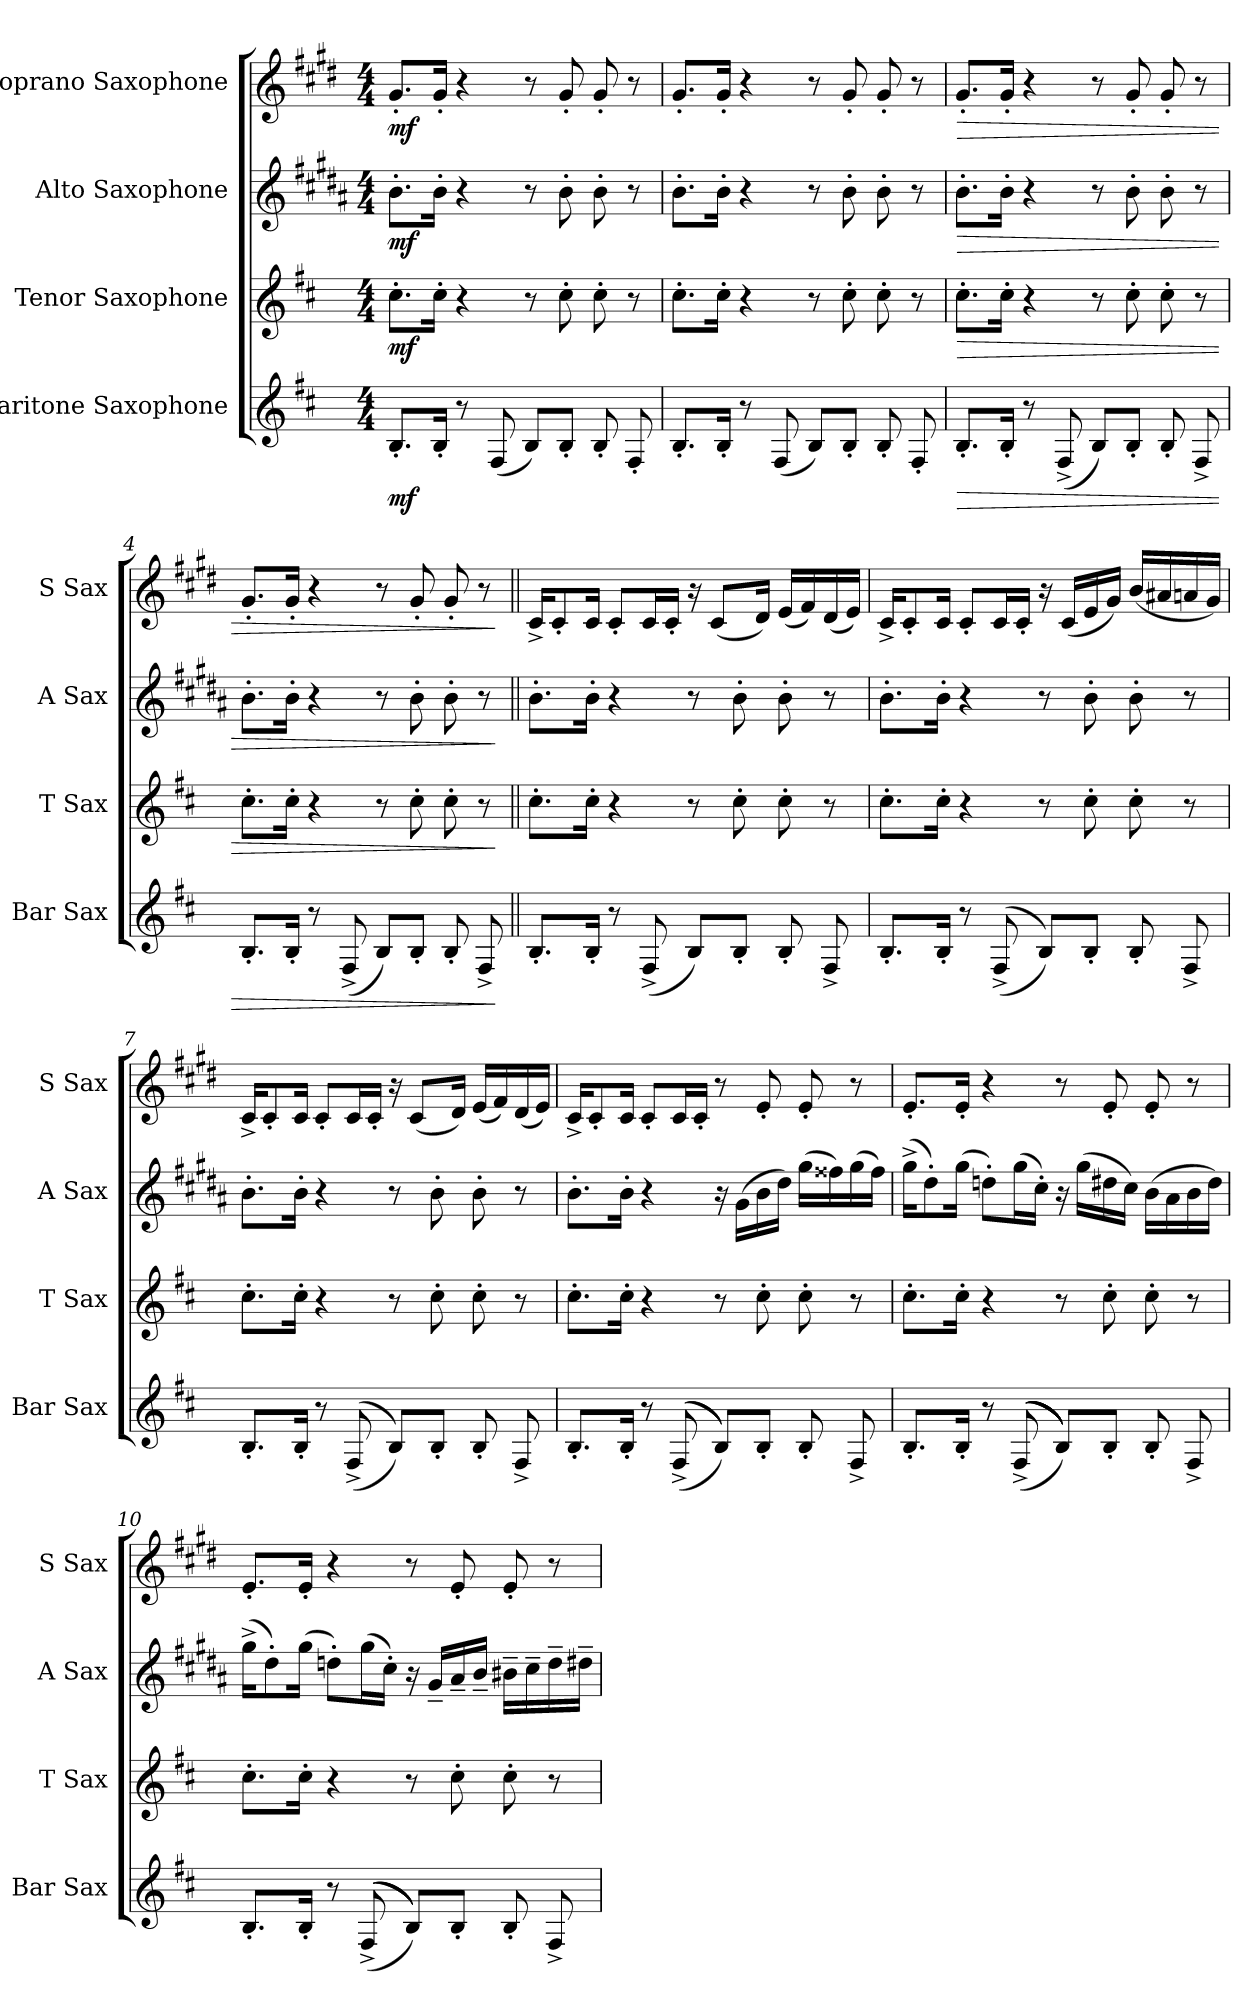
**kern	**dynam	**kern	**dynam	**kern	**dynam	**kern	**dynam
*part4	*part4	*part3	*part3	*part2	*part2	*part1	*part1
*staff4	*staff4	*staff3	*staff3	*staff2	*staff2	*staff1	*staff1
*I"Baritone Saxophone	*	*I"Tenor Saxophone	*	*I"Alto Saxophone	*	*I"Soprano Saxophone	*
*I'Bar Sax	*	*I'T Sax	*	*I'A Sax	*	*I'S Sax	*
*clefG2	*	*clefG2	*	*clefG2	*	*clefG2	*
*ITrd12c21	*	*ITrd8c14	*	*ITrd5c9	*	*ITrd1c2	*
*k[f#c#]	*	*k[f#c#]	*	*k[f#c#]	*	*k[f#c#]	*
*M4/4	*	*M4/4	*	*M4/4	*	*M4/4	*
*MM100	*	*MM100	*	*MM100	*	*MM100	*
=1	=1	=1	=1	=1	=1	=1	=1
!	!LO:DY:b	!	!LO:DY:b	!	!LO:DY:b	!	!LO:DY:b
8.BB'/L	mf	8.c#'\L	mf	8.d'\L	mf	8.f#'/L	mf
16BB'/Jk	.	16c#'\Jk	.	16d'\Jk	.	16f#'/Jk	.
8r	.	4r	.	4r	.	4r	.
(<8FF#/	.	.	.	.	.	.	.
8BB/L)	.	8r	.	8r	.	8r	.
8BB'/J	.	8c#'\	.	8d'\	.	8f#'/	.
8BB'/	.	8c#'\	.	8d'\	.	8f#'/	.
8FF#'/	.	8r	.	8r	.	8r	.
=2	=2	=2	=2	=2	=2	=2	=2
8.BB'/L	.	8.c#'\L	.	8.d'\L	.	8.f#'/L	.
16BB'/Jk	.	16c#'\Jk	.	16d'\Jk	.	16f#'/Jk	.
8r	.	4r	.	4r	.	4r	.
(<8FF#/	.	.	.	.	.	.	.
8BB/L)	.	8r	.	8r	.	8r	.
8BB'/J	.	8c#'\	.	8d'\	.	8f#'/	.
8BB'/	.	8c#'\	.	8d'\	.	8f#'/	.
8FF#'/	.	8r	.	8r	.	8r	.
=3	=3	=3	=3	=3	=3	=3	=3
!	!LO:HP:b	!	!LO:HP:b	!	!LO:HP:b	!	!LO:HP:b
8.BB'/L	>	8.c#'\L	>	8.d'\L	>	8.f#'/L	>
16BB'/Jk	.	16c#'\Jk	.	16d'\Jk	.	16f#'/Jk	.
8r	.	4r	.	4r	.	4r	.
(<8FF#^/	.	.	.	.	.	.	.
8BB/L)	.	8r	.	8r	.	8r	.
8BB'/J	.	8c#'\	.	8d'\	.	8f#'/	.
8BB'/	.	8c#'\	.	8d'\	.	8f#'/	.
8FF#^/	.	8r	.	8r	.	8r	.
=4	=4	=4	=4	=4	=4	=4	=4
8.BB'/L	.	8.c#'\L	.	8.d'\L	.	8.f#'/L	.
16BB'/Jk	.	16c#'\Jk	.	16d'\Jk	.	16f#'/Jk	.
8r	.	4r	.	4r	.	4r	.
(<8FF#^/	.	.	.	.	.	.	.
8BB/L)	.	8r	.	8r	.	8r	.
8BB'/J	.	8c#'\	.	8d'\	.	8f#'/	.
8BB'/	.	8c#'\	.	8d'\	.	8f#'/	.
8FF#^/	.	8r	.	8r	.	8r	.
.	]	.	]	.	]	.	]
!!LO:LB:g=z
=5||	=5||	=5||	=5||	=5||	=5||	=5||	=5||
8.BB'/L	.	8.c#'\L	.	8.d'\L	.	16B^/KL	.
.	.	.	.	.	.	8B'/	.
16BB'/Jk	.	16c#'\Jk	.	16d'\Jk	.	16B/Jk	.
8r	.	4r	.	4r	.	8B'/L	.
(<8FF#^/	.	.	.	.	.	16B/L	.
.	.	.	.	.	.	16B'/JJ	.
8BB/L)	.	8r	.	8r	.	16r	.
.	.	.	.	.	.	(<8B/L	.
8BB'/J	.	8c#'\	.	8d'\	.	.	.
.	.	.	.	.	.	16c#/Jk)	.
8BB'/	.	8c#'\	.	8d'\	.	(<16d/LL	.
.	.	.	.	.	.	16e/)	.
8FF#^/	.	8r	.	8r	.	(<16c#/	.
.	.	.	.	.	.	16d/JJ)	.
=6	=6	=6	=6	=6	=6	=6	=6
8.BB'/L	.	8.c#'\L	.	8.d'\L	.	16B^/KL	.
.	.	.	.	.	.	8B'/	.
16BB'/Jk	.	16c#'\Jk	.	16d'\Jk	.	16B/Jk	.
8r	.	4r	.	4r	.	8B'/L	.
(<(<8FF#^/	.	.	.	.	.	16B/L	.
.	.	.	.	.	.	16B'/JJ	.
8BB/L))	.	8r	.	8r	.	16r	.
.	.	.	.	.	.	(<16B/LL	.
8BB'/J	.	8c#'\	.	8d'\	.	16d/	.
.	.	.	.	.	.	16f#/JJ)	.
8BB'/	.	8c#'\	.	8d'\	.	(<16a/LL	.
.	.	.	.	.	.	16g#X/	.
8FF#^/	.	8r	.	8r	.	16gn/	.
.	.	.	.	.	.	16f#/JJ)	.
=7	=7	=7	=7	=7	=7	=7	=7
8.BB'/L	.	8.c#'\L	.	8.d'\L	.	16B^/KL	.
.	.	.	.	.	.	8B'/	.
16BB'/Jk	.	16c#'\Jk	.	16d'\Jk	.	16B/Jk	.
8r	.	4r	.	4r	.	8B'/L	.
(<(<8FF#^/	.	.	.	.	.	16B/L	.
.	.	.	.	.	.	16B'/JJ	.
8BB/L))	.	8r	.	8r	.	16r	.
.	.	.	.	.	.	(<8B/L	.
8BB'/J	.	8c#'\	.	8d'\	.	.	.
.	.	.	.	.	.	16c#/Jk)	.
8BB'/	.	8c#'\	.	8d'\	.	(<16d/LL	.
.	.	.	.	.	.	16e/)	.
8FF#^/	.	8r	.	8r	.	(<16c#/	.
.	.	.	.	.	.	16d/JJ)	.
!!LO:LB:g=z
=8	=8	=8	=8	=8	=8	=8	=8
8.BB'/L	.	8.c#'\L	.	8.d'\L	.	16B^/KL	.
.	.	.	.	.	.	8B'/	.
16BB'/Jk	.	16c#'\Jk	.	16d'\Jk	.	16B/Jk	.
8r	.	4r	.	4r	.	8B'/L	.
(<(<(<8FF#^/	.	.	.	.	.	16B/L	.
.	.	.	.	.	.	16B'/JJ	.
8BB/L)))	.	8r	.	16r	.	8r	.
.	.	.	.	(>16B\LL	.	.	.
8BB'/J	.	8c#'\	.	16d\	.	8d'/	.
.	.	.	.	16f#\JJ)	.	.	.
8BB'/	.	8c#'\	.	(>16b\LL	.	8d'/	.
.	.	.	.	16a#X\)	.	.	.
8FF#^/	.	8r	.	(>16b\	.	8r	.
.	.	.	.	16a#\JJ)	.	.	.
=9	=9	=9	=9	=9	=9	=9	=9
8.BB'/L	.	8.c#'\L	.	(>16b^\KL	.	8.d'/L	.
.	.	.	.	8f#'\)	.	.	.
16BB'/Jk	.	16c#'\Jk	.	(>16b\Jk	.	16d'/Jk	.
8r	.	4r	.	8fn'\L)	.	4r	.
(<(<(<(<(<8FF#^/	.	.	.	(>16b\L	.	.	.
.	.	.	.	16e'\JJ)	.	.	.
8BB/L)))))	.	8r	.	16r	.	8r	.
.	.	.	.	(>16b\LL	.	.	.
8BB'/J	.	8c#'\	.	16f#X\	.	8d'/	.
.	.	.	.	16e\JJ)	.	.	.
8BB'/	.	8c#'\	.	(>16d\LL	.	8d'/	.
.	.	.	.	16c#\	.	.	.
8FF#^/	.	8r	.	16d\	.	8r	.
.	.	.	.	16f#\JJ)	.	.	.
!!LO:PB:g=z
=10	=10	=10	=10	=10	=10	=10	=10
8.BB'/L	.	8.c#'\L	.	(>16b^\KL	.	8.d'/L	.
.	.	.	.	8f#'\)	.	.	.
16BB'/Jk	.	16c#'\Jk	.	(>16b\Jk	.	16d'/Jk	.
8r	.	4r	.	8fn'\L)	.	4r	.
(<(<(<(<8FF#^/	.	.	.	(>16b\L	.	.	.
.	.	.	.	16e'\JJ)	.	.	.
8BB/L))))	.	8r	.	16r	.	8r	.
.	.	.	.	16B~/LL	.	.	.
8BB'/J	.	8c#'\	.	16c#~/	.	8d'/	.
.	.	.	.	16d~/JJ	.	.	.
8BB'/	.	8c#'\	.	16d#X~\LL	.	8d'/	.
.	.	.	.	16e~\	.	.	.
8FF#^/	.	8r	.	16f~\	.	8r	.
.	.	.	.	16f#X~\JJ	.	.	.
=	=	=	=	=	=	=	=
*-	*-	*-	*-	*-	*-	*-	*-
